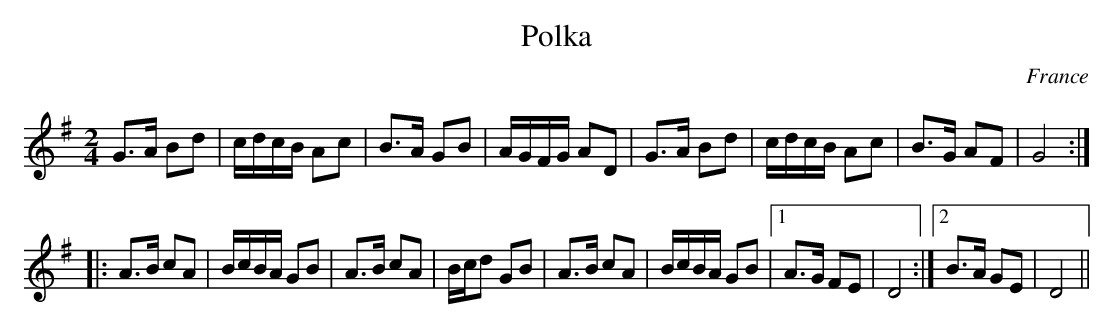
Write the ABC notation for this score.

X:1
T:Polka
M:2/4
O:France
K:G
G3A B2d2|cdcB A2c2|B3A G2B2|AGFG A2D2|\
G3A B2d2|cdcB A2c2|B3G A2F2|G8::
A3B c2A2|BcBA G2B2|A3B c2A2|Bcd2 G2B2|\
A3B c2A2|BcBA G2B2|1A3G F2E2|D8:|2B3A G2E2|D8||
